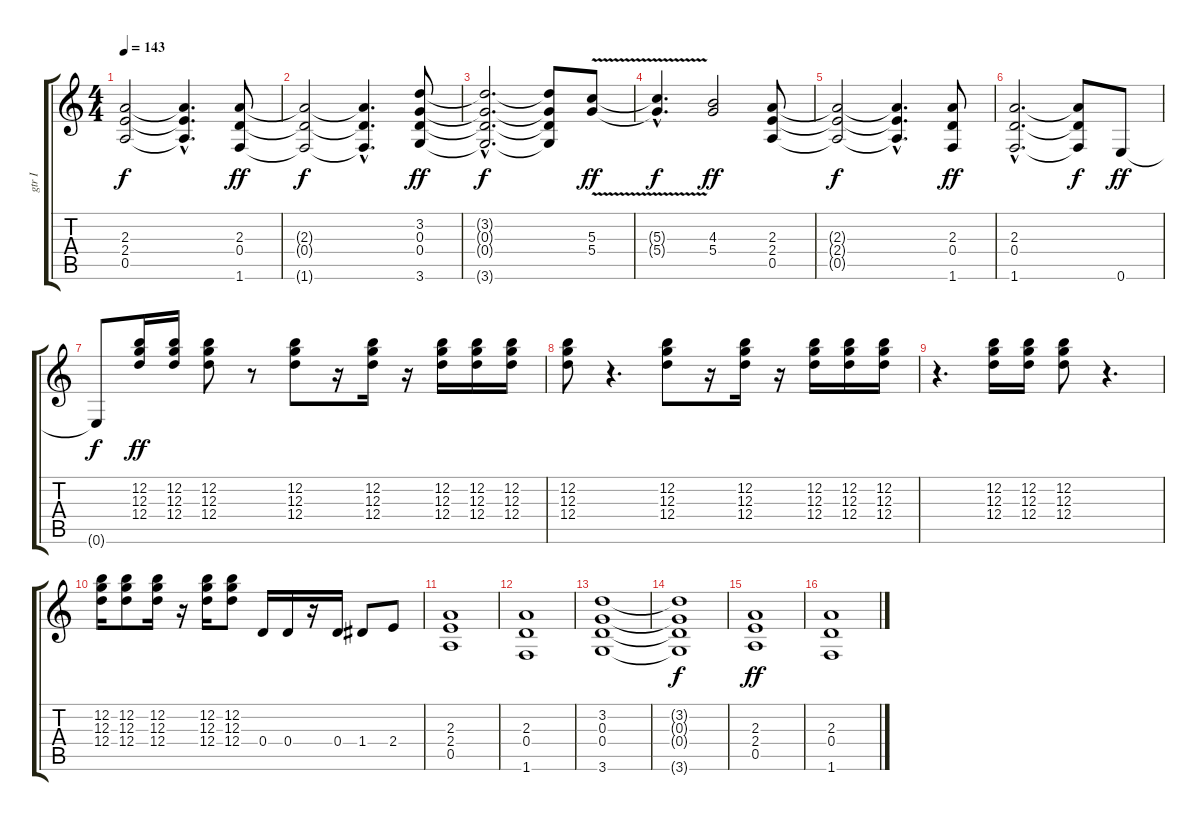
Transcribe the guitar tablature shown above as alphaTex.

\track ("gtr I" "gtr I") {instrument overdrivenguitar}
\staff {score tabs}
\tuning (E4 B3 G3 D3 A2 E2) {hide}
\ts (4 4)
\tempo 143
\clef g2
\ks c
(2.3{t} 2.4{t} 0.5{t}).2{dy f} (2.3{hac t} 2.4{hac t} 0.5{hac t}).4{d} (2.3 0.4 1.6).8{dy ff} |
(2.3{t} 0.4{t} 1.6{t}).2{dy f} (2.3{hac t} 0.4{hac t} 1.6{hac t}).4{d} (3.2 0.3 0.4 3.6).8{dy ff} |
(3.2{hac t} 0.3{hac t} 0.4{hac t} 3.6{hac t}).2{d dy f} (3.2{t} 0.3{t} 0.4{t} 3.6{t}).8 (5.3{v} 5.4{v}).8{dy ff} |
(5.3{hac t} 5.4{hac t}).4{d dy f} (4.3 5.4).2{dy ff} (2.3 2.4 0.5).8 |
(2.3{t} 2.4{t} 0.5{t}).2{dy f} (2.3{hac t} 2.4{hac t} 0.5{hac t}).4{d} (2.3 0.4 1.6).8{dy ff} |
(2.3{hac} 0.4{hac} 1.6{hac}).2{d} (2.3{t} 0.4{t} 1.6{t}).8{dy f} 0.6.8{dy ff} |
0.6{t}.8{dy f} (12.2 12.3 12.4).16{dy ff} (12.2 12.3 12.4).16 (12.2 12.3 12.4).8 r.8 (12.2 12.3 12.4).8 r.16 (12.2 12.3 12.4).16 r.16 (12.2 12.3 12.4).16 (12.2 12.3 12.4).16 (12.2 12.3 12.4).16 |
(12.2 12.3 12.4).8 r.4{d} (12.2 12.3 12.4).8 r.16 (12.2 12.3 12.4).16 r.16 (12.2 12.3 12.4).16 (12.2 12.3 12.4).16 (12.2 12.3 12.4).16 |
r.4{d} (12.2 12.3 12.4).16 (12.2 12.3 12.4).16 (12.2 12.3 12.4).8 r.4{d} |
(12.2 12.3 12.4).16 (12.2 12.3 12.4).8 (12.2 12.3 12.4).16 r.16 (12.2 12.3 12.4).16 (12.2 12.3 12.4).8 0.4.16 0.4.16 r.16 0.4.16 1.4.8 2.4.8 |
(2.3 2.4 0.5).1 |
(2.3 0.4 1.6).1 |
(3.2 0.3 0.4 3.6).1 |
(3.2{t} 0.3{t} 0.4{t} 3.6{t}).1{dy f} |
(2.3 2.4 0.5).1{dy ff} |
(2.3 0.4 1.6).1
